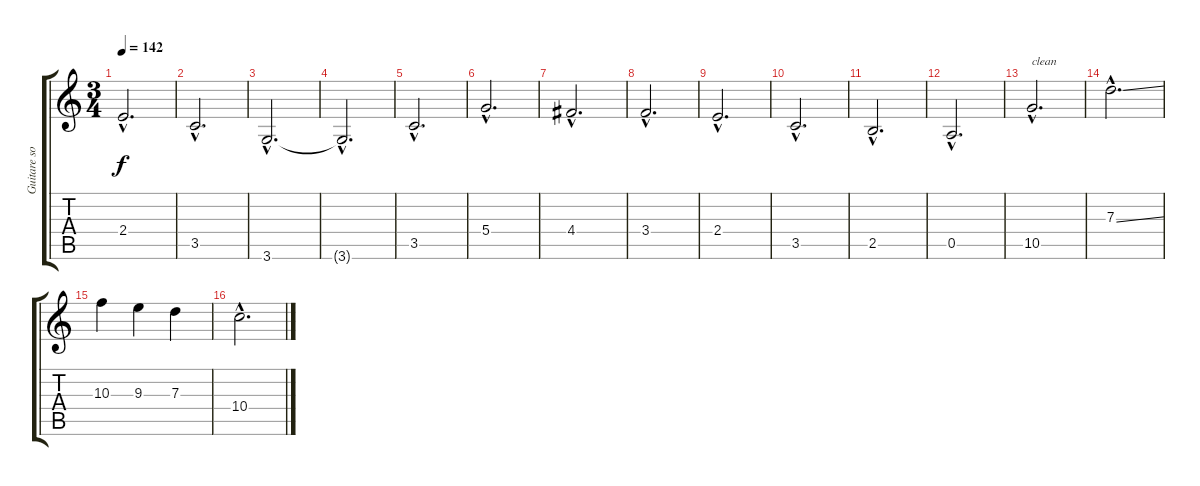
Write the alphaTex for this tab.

\track ("Guitare solo" "Guitare so") {instrument overdrivenguitar}
\staff {score tabs}
\tuning (E4 B3 G3 D3 A2 E2) {hide}
\ts (3 4)
\tempo 142
\clef g2
\ks c
2.4{hac}.2{d dy f} |
3.5{hac}.2{d} |
3.6{hac}.2{d} |
3.6{hac t}.2{d} |
3.5{hac}.2{d} |
5.4{hac}.2{d} |
4.4{hac}.2{d} |
3.4{hac}.2{d} |
2.4{hac}.2{d} |
3.5{hac}.2{d} |
2.5{hac}.2{d} |
0.5{hac}.2{d} |
10.5{hac}.2{d txt "clean" instrument electricguitarjazz} |
7.3{ss hac}.2{d} |
10.3.4 9.3.4 7.3.4 |
10.4{hac}.2{d}
